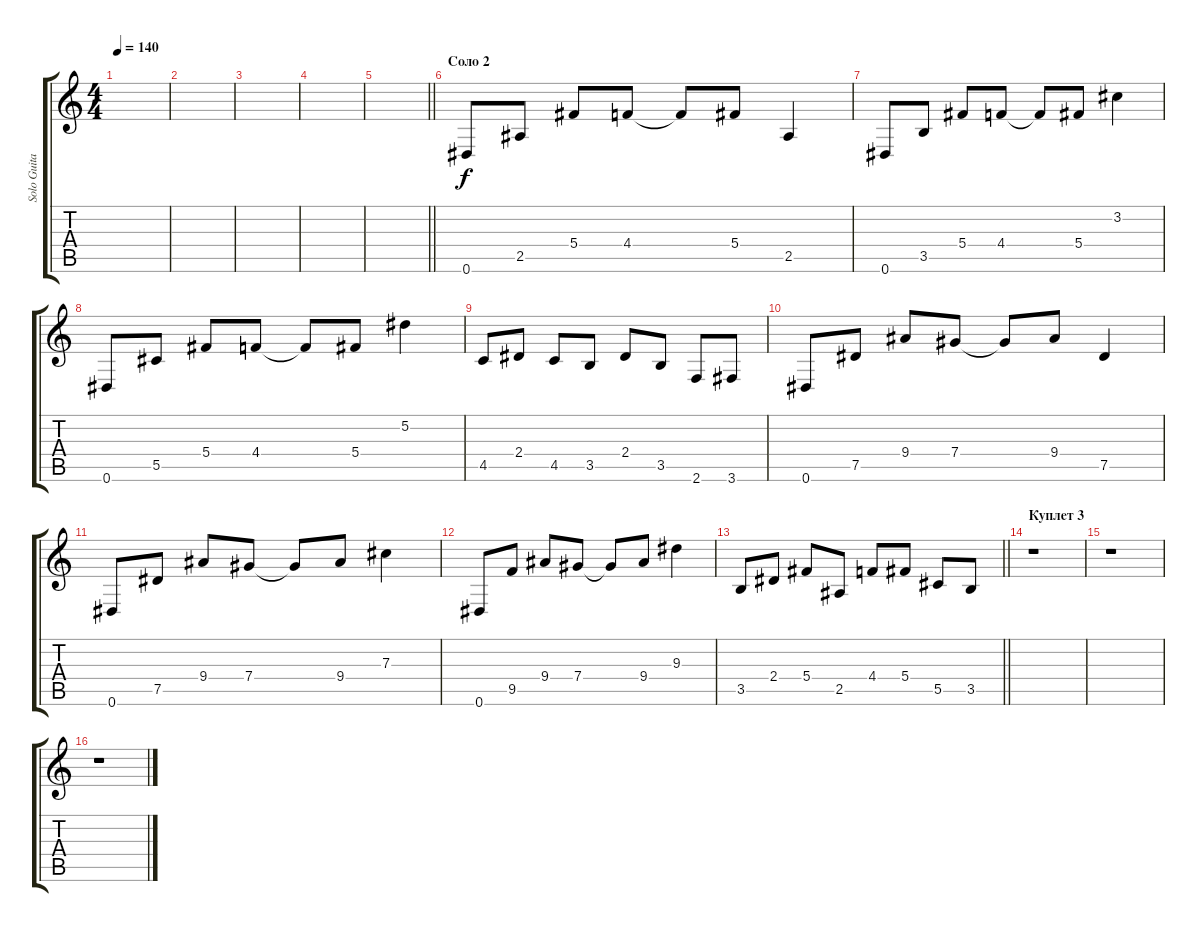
\track ("Solo Guitar" "Solo Guita") {instrument overdrivenguitar}
\staff {score tabs}
\tuning (Eb4 Bb3 Gb3 Db3 Ab2 Eb2) {hide}
\ts (4 4)
\tempo 140
\clef g2
\ks c
|
|
|
|
\barLineRight lightlight
|
\section ("" "Соло 2")
0.6.8{dy f} 2.5.8 5.4.8 4.4.8 4.4{t}.8 5.4.8 2.5.4 |
0.6.8 3.5.8 5.4.8 4.4.8 4.4{t}.8 5.4.8 3.2.4 |
0.6.8 5.5.8 5.4.8 4.4.8 4.4{t}.8 5.4.8 5.2.4 |
4.5.8 2.4.8 4.5.8 3.5.8 2.4.8 3.5.8 2.6.8 3.6.8 |
0.6.8 7.5.8 9.4.8 7.4.8 7.4{t}.8 9.4.8 7.5.4 |
0.6.8 7.5.8 9.4.8 7.4.8 7.4{t}.8 9.4.8 7.3.4 |
0.6.8 9.5.8 9.4.8 7.4.8 7.4{t}.8 9.4.8 9.3.4 |
\barLineRight lightlight
3.5.8 2.4.8 5.4.8 2.5.8 4.4.8 5.4.8 5.5.8 3.5.8 |
\section ("" "Куплет 3")
r.1 |
r.1 |
r.1
